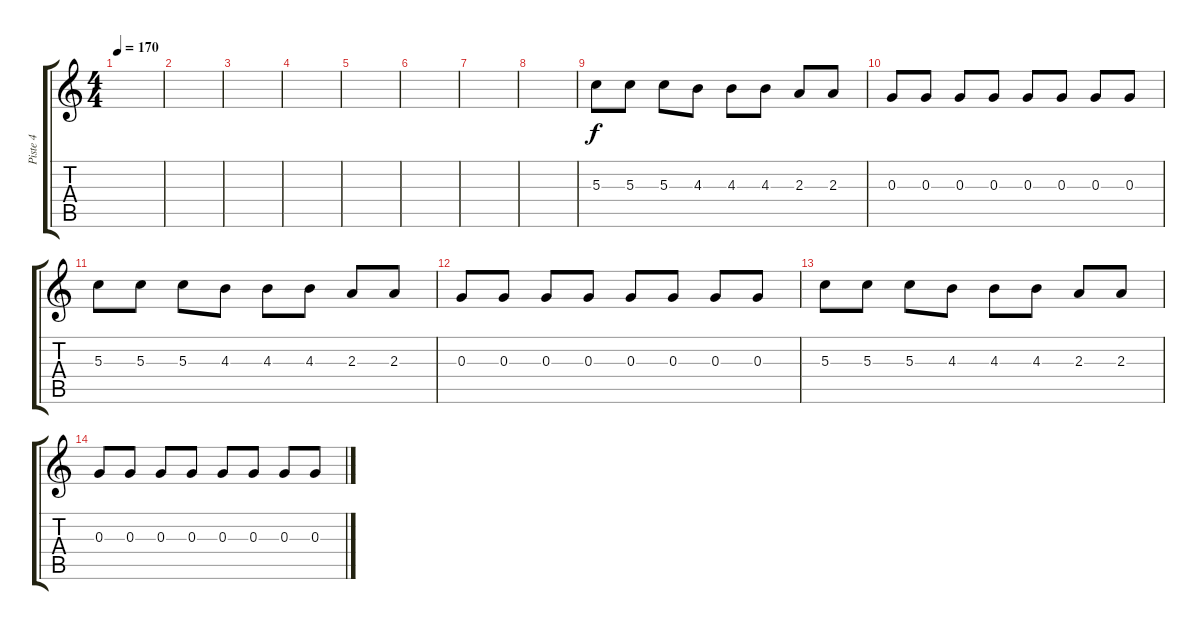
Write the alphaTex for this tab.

\track ("Piste 4" "Piste 4") {instrument distortionguitar}
\staff {score tabs}
\tuning (E4 B3 G3 D3 A2 E2) {hide}
\ts (4 4)
\tempo 170
\clef g2
\ks c
|
|
|
|
|
|
|
|
5.3.8 5.3.8 5.3.8 4.3.8 4.3.8 4.3.8 2.3.8 2.3.8 |
0.3.8 0.3.8 0.3.8 0.3.8 0.3.8 0.3.8 0.3.8 0.3.8 |
5.3.8 5.3.8 5.3.8 4.3.8 4.3.8 4.3.8 2.3.8 2.3.8 |
0.3.8 0.3.8 0.3.8 0.3.8 0.3.8 0.3.8 0.3.8 0.3.8 |
5.3.8 5.3.8 5.3.8 4.3.8 4.3.8 4.3.8 2.3.8 2.3.8 |
0.3.8 0.3.8 0.3.8 0.3.8 0.3.8 0.3.8 0.3.8 0.3.8
